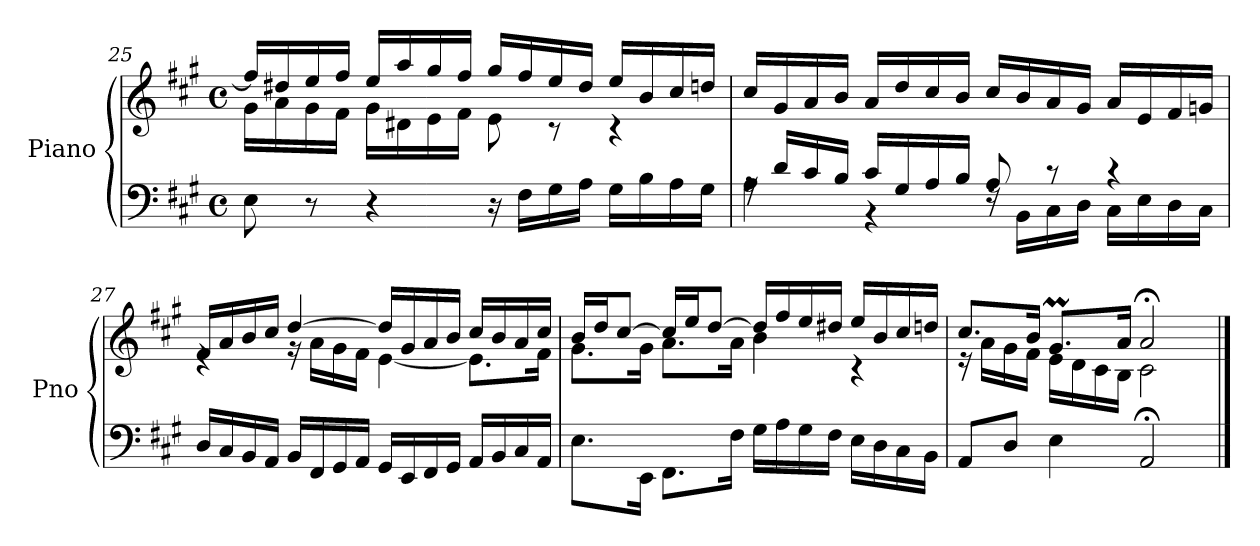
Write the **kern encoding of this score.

**kern	**kern
*part1	*part1
*staff2	*staff1
*I"Piano	*
*I'Pno	*
!!LO:LB:g=z
*clefF4	*clefG2
*k[f#c#g#]	*k[f#c#g#]
*M4/4	*M4/4
*met(c)	*met(c)
=25	=25
*	*^
8E\	16ff#/LL]	16g#\LL
.	16dd#X/	16a\
8r	16ee/	16g#\
.	16ff#/JJ	16f#\JJ
4r	16ee/LL	16g#\LL
.	16aa/	16d#X\
.	16gg#/	16e\
.	16ff#/JJ	16f#\JJ
16r	16gg#/LL	8e\
16F#\LL	16ff#/	.
16G#\	16ee/	8r
16A\JJ	16dd#/JJ	.
16G#\LL	16ee/LL	4r
16B\	16b/	.
16A\	16cc#/	.
16G#\JJ	16ddn/JJ	.
*	*v	*v
=26	=26
*^	*
16rA	4A\	16cc#/LL
16d/LL	.	16g#/
16c#/	.	16a/
16B/JJ	.	16b/JJ
16c#/LL	4r	16a/LL
16G#/	.	16dd/
16A/	.	16cc#/
16B/JJ	.	16b/JJ
8A/	16rF	16cc#/LL
.	16BB\LL	16b/
8r	16C#\	16a/
.	16D\JJ	16g#/JJ
4r	16C#\LL	16a/LL
.	16E\	16e/
.	16D\	16f#/
.	16C#\JJ	16gn/JJ
*v	*v	*
!!LO:LB:g=z
=27	=27
*	*^
16D/LL	16f#/LL	4re
16C#/	16a/	.
16BB/	16b/	.
16AA/JJ	16cc#/JJ	.
16BB/LL	[4dd/	16rg
16FF#/	.	16a\LL
16GG#/	.	16g#\
16AA/JJ	.	16f#\JJ
16GG#/LL	16dd/LL]	[4e\
16EE/	16g#/	.
16FF#/	16a/	.
16GG#/JJ	16b/JJ	.
16AA/LL	16cc#/LL	8.e\L]
16BB/	16b/	.
16C#/	16a/	.
16AA/JJ	16cc#/JJ	16f#\Jk
=28	=28	=28
8.E\L	16b/LL	8.g#\L
.	16dd/J	.
.	[8cc#/J	.
16EE\Jk	.	16g#\Jk
8.FF#\L	16cc#/LL]	8.a\L
.	16ee/J	.
.	[8dd/J	.
16F#\Jk	.	16a\Jk
16G#\LL	16dd/LL]	4b\
16A\	16ff#/	.
16G#\	16ee/	.
16F#\JJ	16dd#X/JJ	.
16E\LL	16ee/LL	4r
16D\	16b/	.
16C#\	16cc#/	.
16BB\JJ	16ddn/JJ	.
=29	=29	=29
*	*MM66	*
8AA/L	8.cc#/L	16r
*	*MM64	*
.	.	16a\LL
*	*MM62	*
8D/J	.	16g#\
*	*MM60	*
.	16b/Jk	16f#\JJ
*	*MM56	*
4E\	8.g#m/L	16e\LL
.	.	16d\
*	*MM52	*
.	.	16c#\
*	*MM44	*
.	16a/Jk	16B\JJ
*	*MM38	*
2AA;/	2a;</	2c#\
*	*v	*v
==	==
*-	*-
